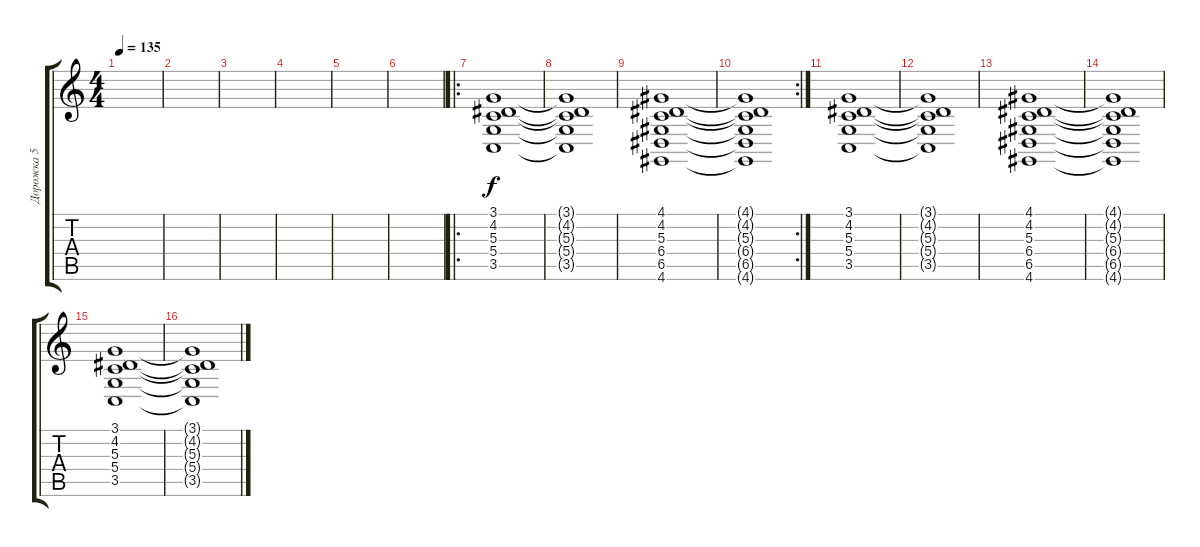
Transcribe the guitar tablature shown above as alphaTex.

\track ("Дорожка 5" "Дорожка 5") {instrument viola}
\staff {score tabs}
\tuning (E4 B3 G3 D3 A2 E2) {hide}
\ts (4 4)
\tempo 135
\clef g2
\ks c
|
|
|
|
|
|
\ro
(3.1 4.2 5.3 5.4 3.5).1{volume 7} |
(3.1{t} 4.2{t} 5.3{t} 5.4{t} 3.5{t}).1 |
(4.1 4.2 5.3 6.4 6.5 4.6).1 |
\rc 2
(4.1{t} 4.2{t} 5.3{t} 6.4{t} 6.5{t} 4.6{t}).1 |
(3.1 4.2 5.3 5.4 3.5).1{volume 7} |
(3.1{t} 4.2{t} 5.3{t} 5.4{t} 3.5{t}).1 |
(4.1 4.2 5.3 6.4 6.5 4.6).1 |
(4.1{t} 4.2{t} 5.3{t} 6.4{t} 6.5{t} 4.6{t}).1 |
(3.1 4.2 5.3 5.4 3.5).1{volume 7} |
(3.1{t} 4.2{t} 5.3{t} 5.4{t} 3.5{t}).1
